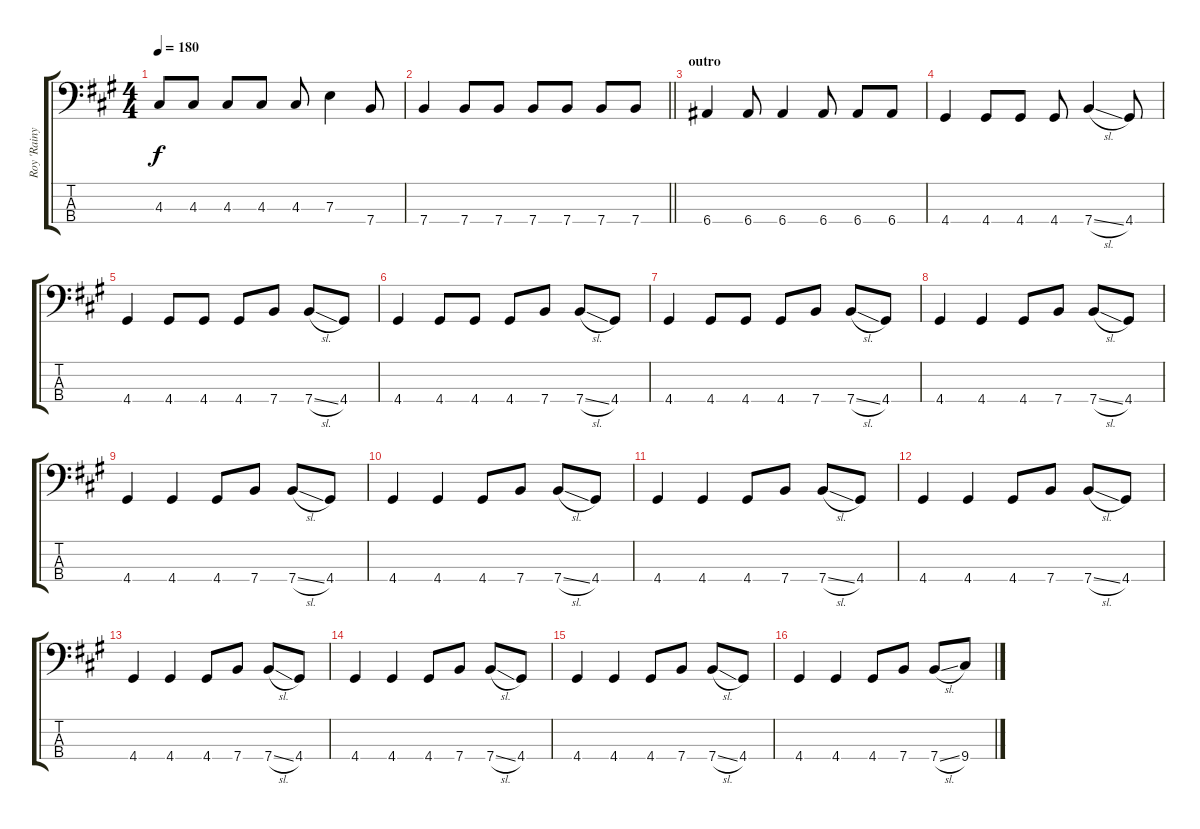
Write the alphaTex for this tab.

\track ("Roy 'Rainy' Wainwright" "Roy 'Rainy") {instrument electricbassfinger}
\staff {score tabs}
\tuning (G2 D2 A1 E1) {hide}
\ts (4 4)
\tempo 180
\clef f4
\ks a
4.3.8{dy f} 4.3.8 4.3.8 4.3.8 4.3.8 7.3.4 7.4.8 |
\barLineRight lightlight
7.4.4 7.4.8 7.4.8 7.4.8 7.4.8 7.4.8 7.4.8 |
\section ("" "outro")
6.4.4 6.4.8 6.4.4 6.4.8 6.4.8 6.4.8 |
4.4.4 4.4.8 4.4.8 4.4.8 7.4{sl}.4 4.4.8 |
4.4.4 4.4.8 4.4.8 4.4.8 7.4.8 7.4{sl}.8 4.4.8 |
4.4.4 4.4.8 4.4.8 4.4.8 7.4.8 7.4{sl}.8 4.4.8 |
4.4.4 4.4.8 4.4.8 4.4.8 7.4.8 7.4{sl}.8 4.4.8 |
4.4.4 4.4.4 4.4.8 7.4.8 7.4{sl}.8 4.4.8 |
4.4.4 4.4.4 4.4.8 7.4.8 7.4{sl}.8 4.4.8 |
4.4.4 4.4.4 4.4.8 7.4.8 7.4{sl}.8 4.4.8 |
4.4.4 4.4.4 4.4.8 7.4.8 7.4{sl}.8 4.4.8 |
4.4.4 4.4.4 4.4.8 7.4.8 7.4{sl}.8 4.4.8 |
4.4.4 4.4.4 4.4.8 7.4.8 7.4{sl}.8 4.4.8 |
4.4.4 4.4.4 4.4.8 7.4.8 7.4{sl}.8 4.4.8 |
4.4.4 4.4.4 4.4.8 7.4.8 7.4{sl}.8 4.4.8 |
4.4.4 4.4.4 4.4.8 7.4.8 7.4{sl}.8 9.4.8
